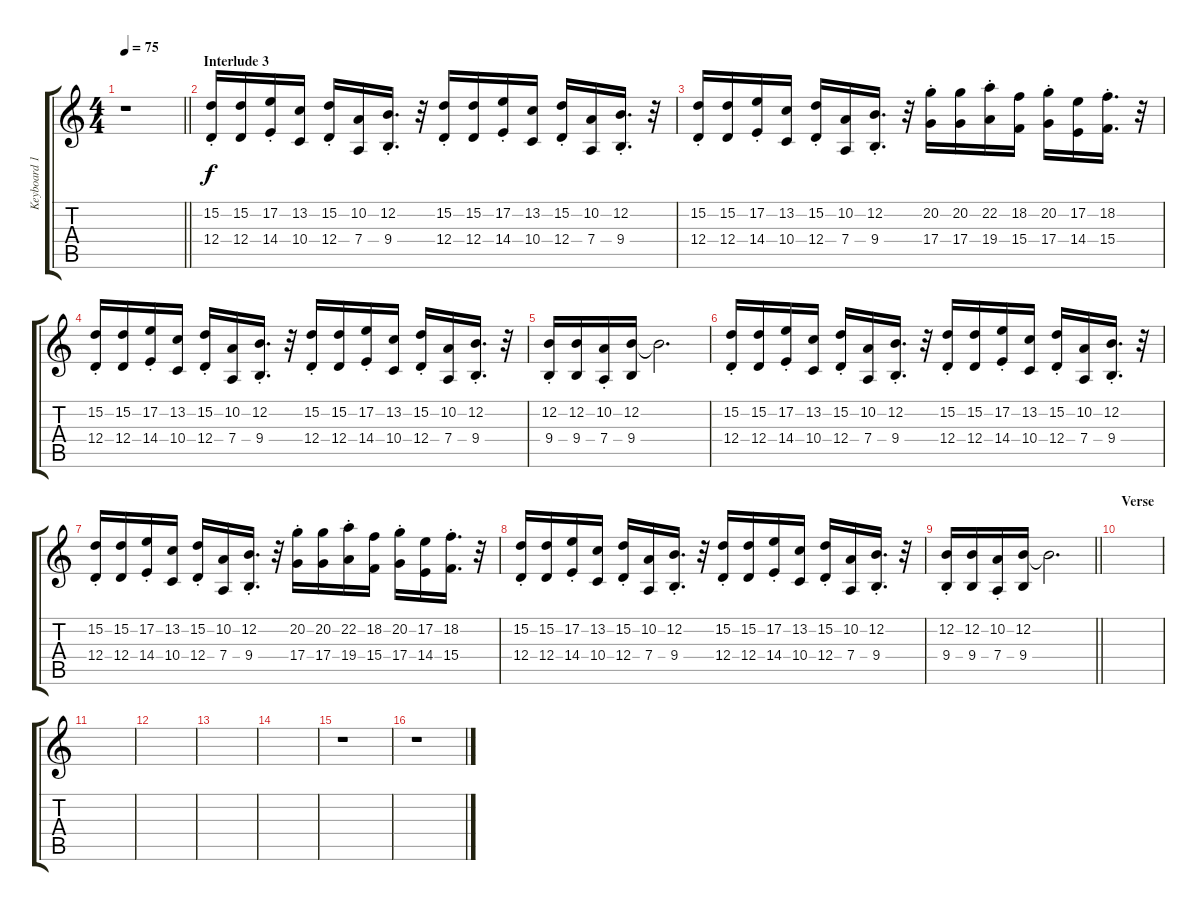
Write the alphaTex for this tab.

\track ("Keyboard 1" "Keyboard 1") {instrument stringensemble1}
\staff {score tabs}
\tuning (E4 B3 G3 D3 A2 E2) {hide}
\ts (4 4)
\tempo 75
\clef g2
\barLineRight lightlight
\ks c
r.1{dy f} |
\section ("" "Interlude 3")
(15.2{st} 12.4{st}).16 (15.2 12.4).16 (17.2{st} 14.4{st}).16 (13.2 10.4).16 (15.2{st} 12.4{st}).16 (10.2 7.4).16 (12.2{st} 9.4{st}).16{d} r.32 (15.2{st} 12.4).16 (15.2 12.4).16 (17.2{st} 14.4).16 (13.2 10.4).16 (15.2{st} 12.4).16 (10.2 7.4).16 (12.2{st} 9.4).16{d} r.32 |
(15.2{st} 12.4{st}).16 (15.2 12.4).16 (17.2{st} 14.4{st}).16 (13.2 10.4).16 (15.2{st} 12.4{st}).16 (10.2 7.4).16 (12.2{st} 9.4{st}).16{d} r.32 (20.2{st} 17.4{st}).16 (20.2 17.4).16 (22.2{st} 19.4{st}).16 (18.2 15.4).16 (20.2{st} 17.4{st}).16 (17.2 14.4).16 (18.2{st} 15.4{st}).16{d} r.32 |
(15.2{st} 12.4{st}).16 (15.2 12.4).16 (17.2{st} 14.4{st}).16 (13.2 10.4).16 (15.2{st} 12.4{st}).16 (10.2 7.4).16 (12.2{st} 9.4{st}).16{d} r.32 (15.2{st} 12.4).16 (15.2 12.4).16 (17.2{st} 14.4).16 (13.2 10.4).16 (15.2{st} 12.4).16 (10.2 7.4).16 (12.2{st} 9.4).16{d} r.32 |
(12.2{st} 9.4{st}).16 (12.2 9.4).16 (10.2{st} 7.4{st}).16 (12.2 9.4).16 12.2{t}.2{d} |
(15.2{st} 12.4{st}).16{balance 0} (15.2 12.4).16 (17.2{st} 14.4{st}).16 (13.2 10.4).16 (15.2{st} 12.4{st}).16 (10.2 7.4).16 (12.2{st} 9.4{st}).16{d} r.32 (15.2{st} 12.4).16 (15.2 12.4).16 (17.2{st} 14.4).16 (13.2 10.4).16 (15.2{st} 12.4).16 (10.2 7.4).16 (12.2{st} 9.4).16{d} r.32 |
(15.2{st} 12.4{st}).16 (15.2 12.4).16 (17.2{st} 14.4{st}).16 (13.2 10.4).16 (15.2{st} 12.4{st}).16 (10.2 7.4).16 (12.2{st} 9.4{st}).16{d} r.32 (20.2{st} 17.4{st}).16 (20.2 17.4).16 (22.2{st} 19.4{st}).16 (18.2 15.4).16 (20.2{st} 17.4{st}).16 (17.2 14.4).16 (18.2{st} 15.4{st}).16{d} r.32 |
(15.2{st} 12.4{st}).16 (15.2 12.4).16 (17.2{st} 14.4{st}).16 (13.2 10.4).16 (15.2{st} 12.4{st}).16 (10.2 7.4).16 (12.2{st} 9.4{st}).16{d} r.32 (15.2{st} 12.4).16 (15.2 12.4).16 (17.2{st} 14.4).16 (13.2 10.4).16 (15.2{st} 12.4).16 (10.2 7.4).16 (12.2{st} 9.4).16{d} r.32 |
\barLineRight lightlight
(12.2{st} 9.4{st}).16 (12.2 9.4).16 (10.2{st} 7.4{st}).16 (12.2 9.4).16 12.2{t}.2{d} |
\section ("" "Verse")
|
|
|
|
|
r.1 |
r.1
